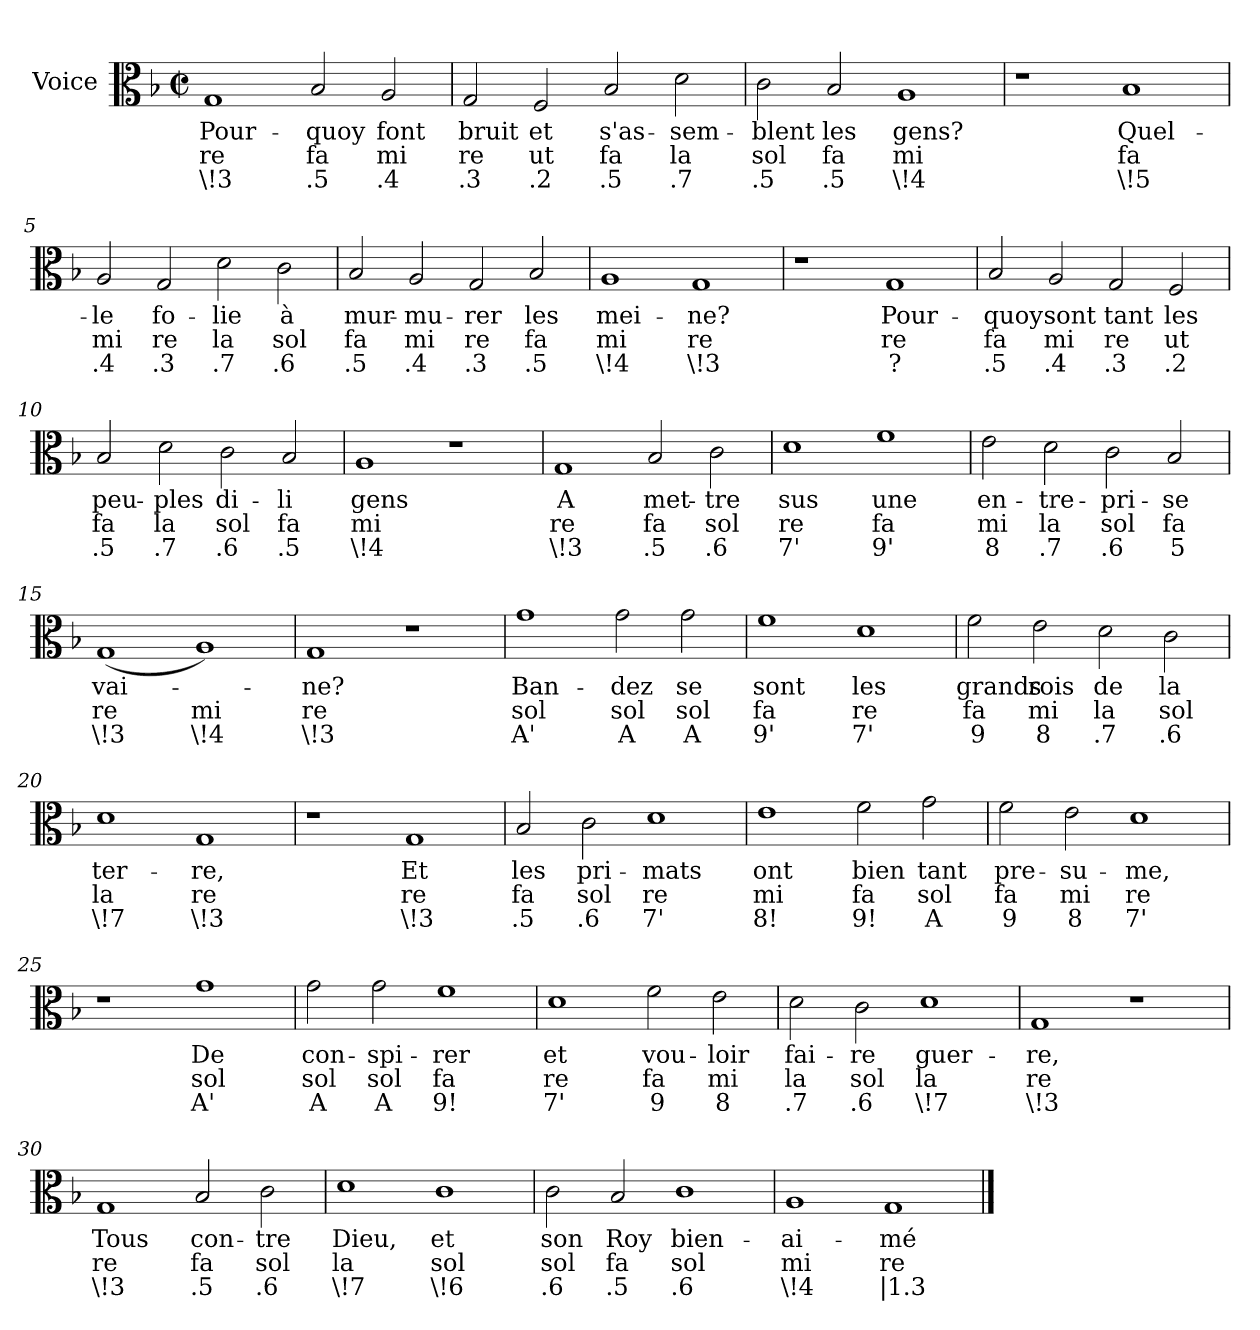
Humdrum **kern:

**kern	**text	**text	**text
*part1	*part1	*part1	*part1
*staff1	*staff1	*staff1	*staff1
*I"Voice	*	*	*
*I'Vo.	*	*	*
*clefC3	*	*	*
*k[b-]	*	*	*
*M4/2	*	*	*
*met(c|)	*	*	*
=1	=1	=1	=1
1G	Pour-	re	\!3
2B-/	-quoy	fa	.5
2A/	font	mi	.4
=2	=2	=2	=2
2G/	bruit	re	.3
2F/	et	ut	.2
2B-/	s'as-	fa	.5
2d\	-sem-	la	.7
=3	=3	=3	=3
2c\	-blent	sol	.5
2B-/	les	fa	.5
1A	gens?	mi	\!4
=4	=4	=4	=4
1r	.	.	.
1B-	Quel-	fa	\!5
=5	=5	=5	=5
2A/	-le	mi	.4
2G/	fo-	re	.3
2d\	-lie	la	.7
2c\	à	sol	.6
=6	=6	=6	=6
2B-/	mur-	fa	.5
2A/	-mu-	mi	.4
2G/	-rer	re	.3
2B-/	les	fa	.5
=7	=7	=7	=7
1A	mei-	mi	\!4
1G	-ne?	re	\!3
=8	=8	=8	=8
1r	.	.	.
1G	Pour-	re	?
=9	=9	=9	=9
2B-/	-quoy	fa	.5
2A/	sont	mi	.4
2G/	tant	re	.3
2F/	les	ut	.2
=10	=10	=10	=10
2B-/	peu-	fa	.5
2d\	-ples	la	.7
2c\	di-	sol	.6
2B-/	-li	fa	.5
=11	=11	=11	=11
1A	-gens	mi	\!4
1r	.	.	.
=12	=12	=12	=12
1G	A	re	\!3
2B-/	met-	fa	.5
2c\	-tre	sol	.6
=13	=13	=13	=13
1d	sus	re	7'
1f	une	fa	9'
=14	=14	=14	=14
2e\	en-	mi	8
2d\	-tre-	la	.7
2c\	-pri-	sol	.6
2B-/	-se	fa	5
=15	=15	=15	=15
(1G	vai-	re	\!3
1A)	.	mi	\!4
=16	=16	=16	=16
1G	-ne?	re	\!3
1r	.	.	.
=17	=17	=17	=17
1g	Ban-	sol	A'
2g\	-dez	sol	A
2g\	se	sol	A
=18	=18	=18	=18
1f	sont	fa	9'
1d	les	re	7'
=19	=19	=19	=19
2f\	grands	fa	9
2e\	rois	mi	8
2d\	de	la	.7
2c\	la	sol	.6
=20	=20	=20	=20
1d	ter-	la	\!7
1G	-re,	re	\!3
=21	=21	=21	=21
1r	.	.	.
1G	Et	re	\!3
=22	=22	=22	=22
2B-/	les	fa	.5
2c\	pri-	sol	.6
1d	-mats	re	7'
=23	=23	=23	=23
1e	ont	mi	8!
2f\	bien	fa	9!
2g\	tant	sol	A
=24	=24	=24	=24
2f\	pre-	fa	9
2e\	-su-	mi	8
1d	-me,	re	7'
=25	=25	=25	=25
1r	.	.	.
1g	De	sol	A'
=26	=26	=26	=26
2g\	con-	sol	A
2g\	-spi-	sol	A
1f	-rer	fa	9!
=27	=27	=27	=27
1d	et	re	7'
2f\	vou-	fa	9
2e\	-loir	mi	8
=28	=28	=28	=28
2d\	fai-	la	.7
2c\	-re	sol	.6
1d	guer-	la	\!7
=29	=29	=29	=29
1G	-re,	re	\!3
1r	.	.	.
=30	=30	=30	=30
1G	Tous	re	\!3
2B-/	con-	fa	.5
2c\	-tre	sol	.6
=31	=31	=31	=31
1d	Dieu,	la	\!7
1c	et	sol	\!6
=32	=32	=32	=32
2c\	son	sol	.6
2B-/	Roy	fa	.5
1c	bien-	sol	.6
=33	=33	=33	=33
1A	-ai-	mi	\!4
1G	-mé	re	|1.3
==	==	==	==
*-	*-	*-	*-
